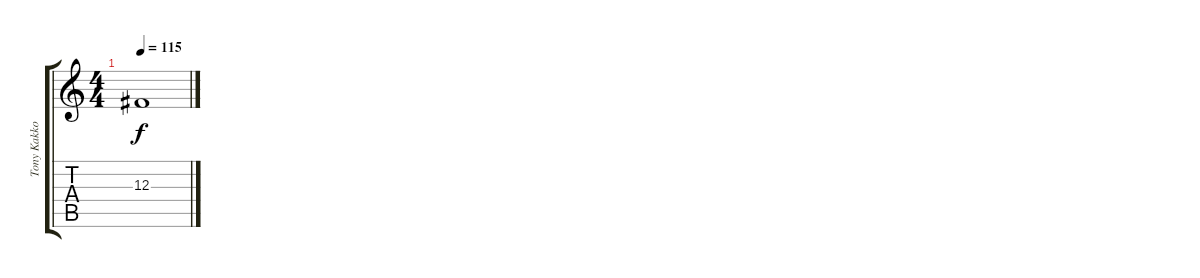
\track ("Tony Kakko - Vocals" "Tony Kakko") {instrument lead3calliope}
\staff {score tabs}
\tuning (Eb4 Bb3 Gb3 Db3 Ab2 Eb2) {hide}
\ts (4 4)
\tempo 115
\clef g2
\ks c
12.3.1{dy f}
